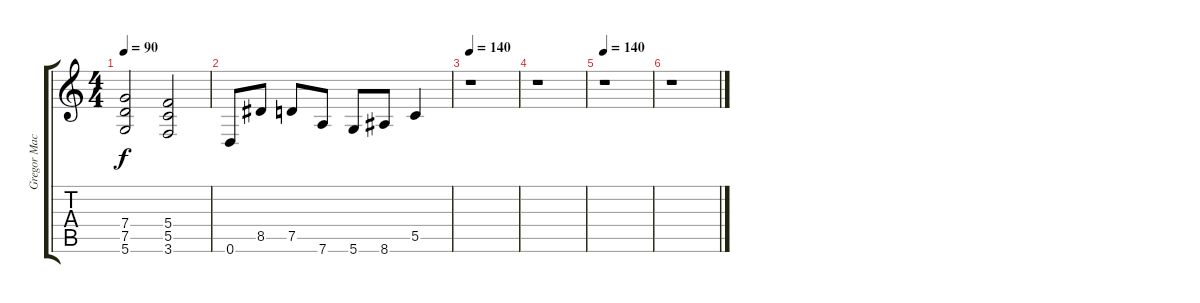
\track ("Gregor Mackintosh" "Gregor Mac") {instrument distortionguitar}
\staff {score tabs}
\tuning (D4 A3 F3 C3 G2 D2) {hide}
\ts (4 4)
\tempo 90
\clef g2
\ks c
(7.4 7.5 5.6).2{dy f} (5.4 5.5 3.6).2 |
0.6.8 8.5.8 7.5.8 7.6.8 5.6.8 8.6.8 5.5.4 |
\tempo 140
r.1 |
r.1 |
\tempo 140
r.1 |
r.1
